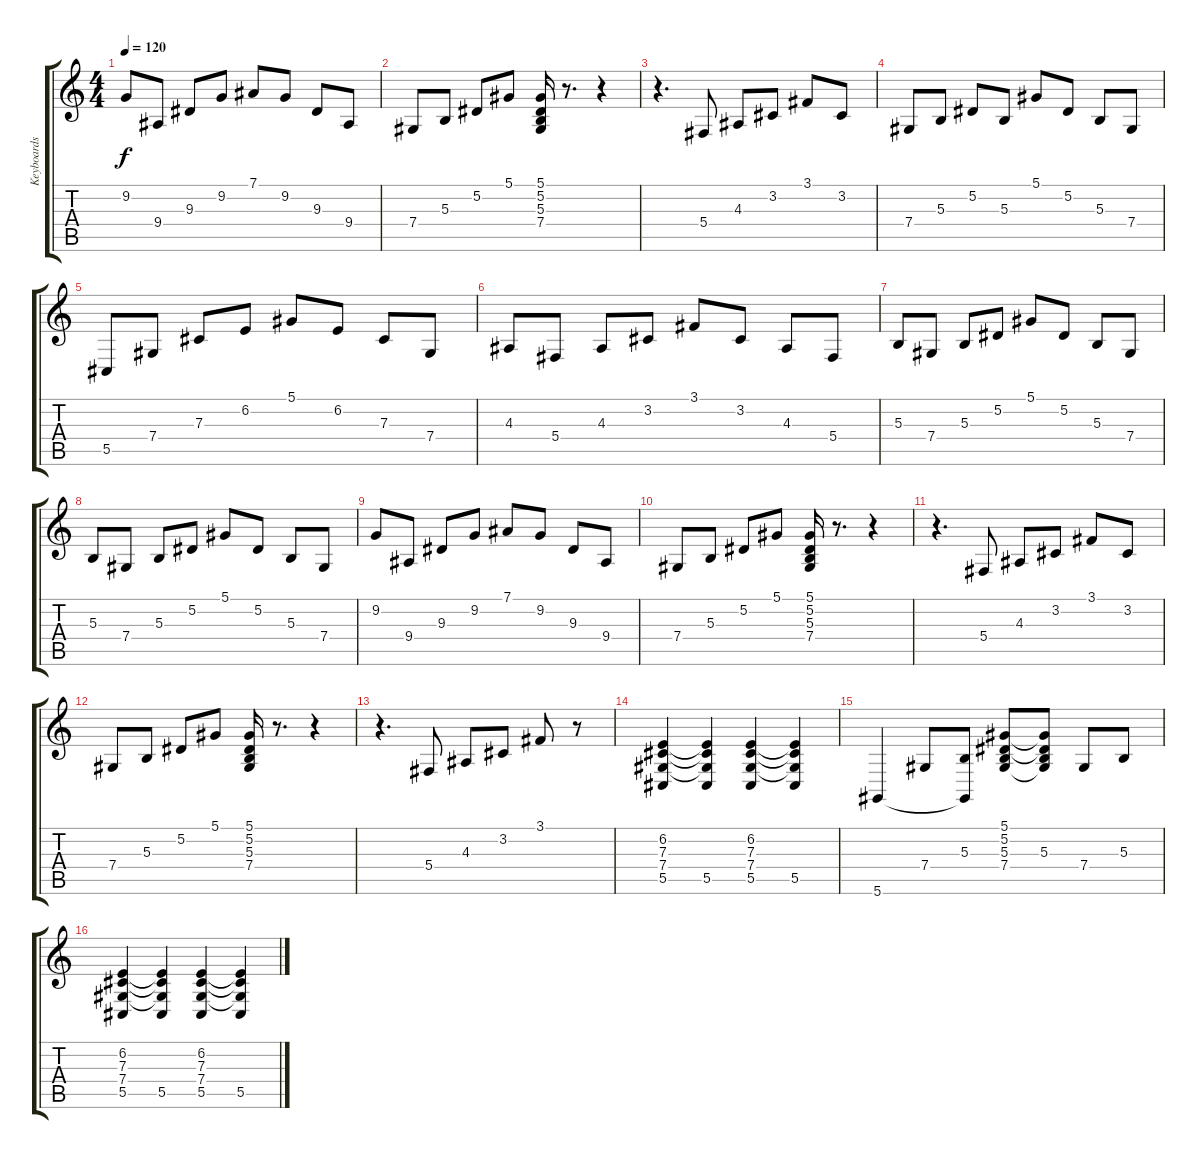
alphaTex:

\track ("Keyboards 1" "Keyboards ") {instrument brightacousticpiano}
\staff {score tabs}
\tuning (Eb4 Bb3 Gb3 Db3 Ab2 Eb2) {hide}
\ts (4 4)
\tempo 120
\clef g2
\ks c
9.2.8{dy f} 9.4.8 9.3.8 9.2.8 7.1.8 9.2.8 9.3.8 9.4.8 |
7.4.8 5.3.8 5.2.8 5.1.8 (5.1 5.2 5.3 7.4).16 r.8{d} r.4 |
r.4{d} 5.4.8 4.3.8 3.2.8 3.1.8 3.2.8 |
7.4.8 5.3.8 5.2.8 5.3.8 5.1.8 5.2.8 5.3.8 7.4.8 |
5.5.8 7.4.8 7.3.8 6.2.8 5.1.8 6.2.8 7.3.8 7.4.8 |
4.3.8 5.4.8 4.3.8 3.2.8 3.1.8 3.2.8 4.3.8 5.4.8 |
5.3.8 7.4.8 5.3.8 5.2.8 5.1.8 5.2.8 5.3.8 7.4.8 |
5.3.8 7.4.8 5.3.8 5.2.8 5.1.8 5.2.8 5.3.8 7.4.8 |
9.2.8 9.4.8 9.3.8 9.2.8 7.1.8 9.2.8 9.3.8 9.4.8 |
7.4.8 5.3.8 5.2.8 5.1.8 (5.1 5.2 5.3 7.4).16 r.8{d} r.4 |
r.4{d} 5.4.8 4.3.8 3.2.8 3.1.8 3.2.8 |
7.4.8 5.3.8 5.2.8 5.1.8 (5.1 5.2 5.3 7.4).16 r.8{d} r.4 |
r.4{d} 5.4.8 4.3.8 3.2.8 3.1.8 r.8 |
(6.2 7.3 7.4 5.5).4 (6.2{t} 7.3{t} 7.4{t} 5.5).4 (6.2 7.3 7.4 5.5).4 (6.2{t} 7.3{t} 7.4{t} 5.5).4 |
5.6.4 7.4.8 (5.3 5.6{t}).8 (5.1 5.2 5.3 7.4).8 (5.1{t} 5.2{t} 5.3 7.4{t}).8 7.4.8 5.3.8 |
(6.2 7.3 7.4 5.5).4 (6.2{t} 7.3{t} 7.4{t} 5.5).4 (6.2 7.3 7.4 5.5).4 (6.2{t} 7.3{t} 7.4{t} 5.5).4
